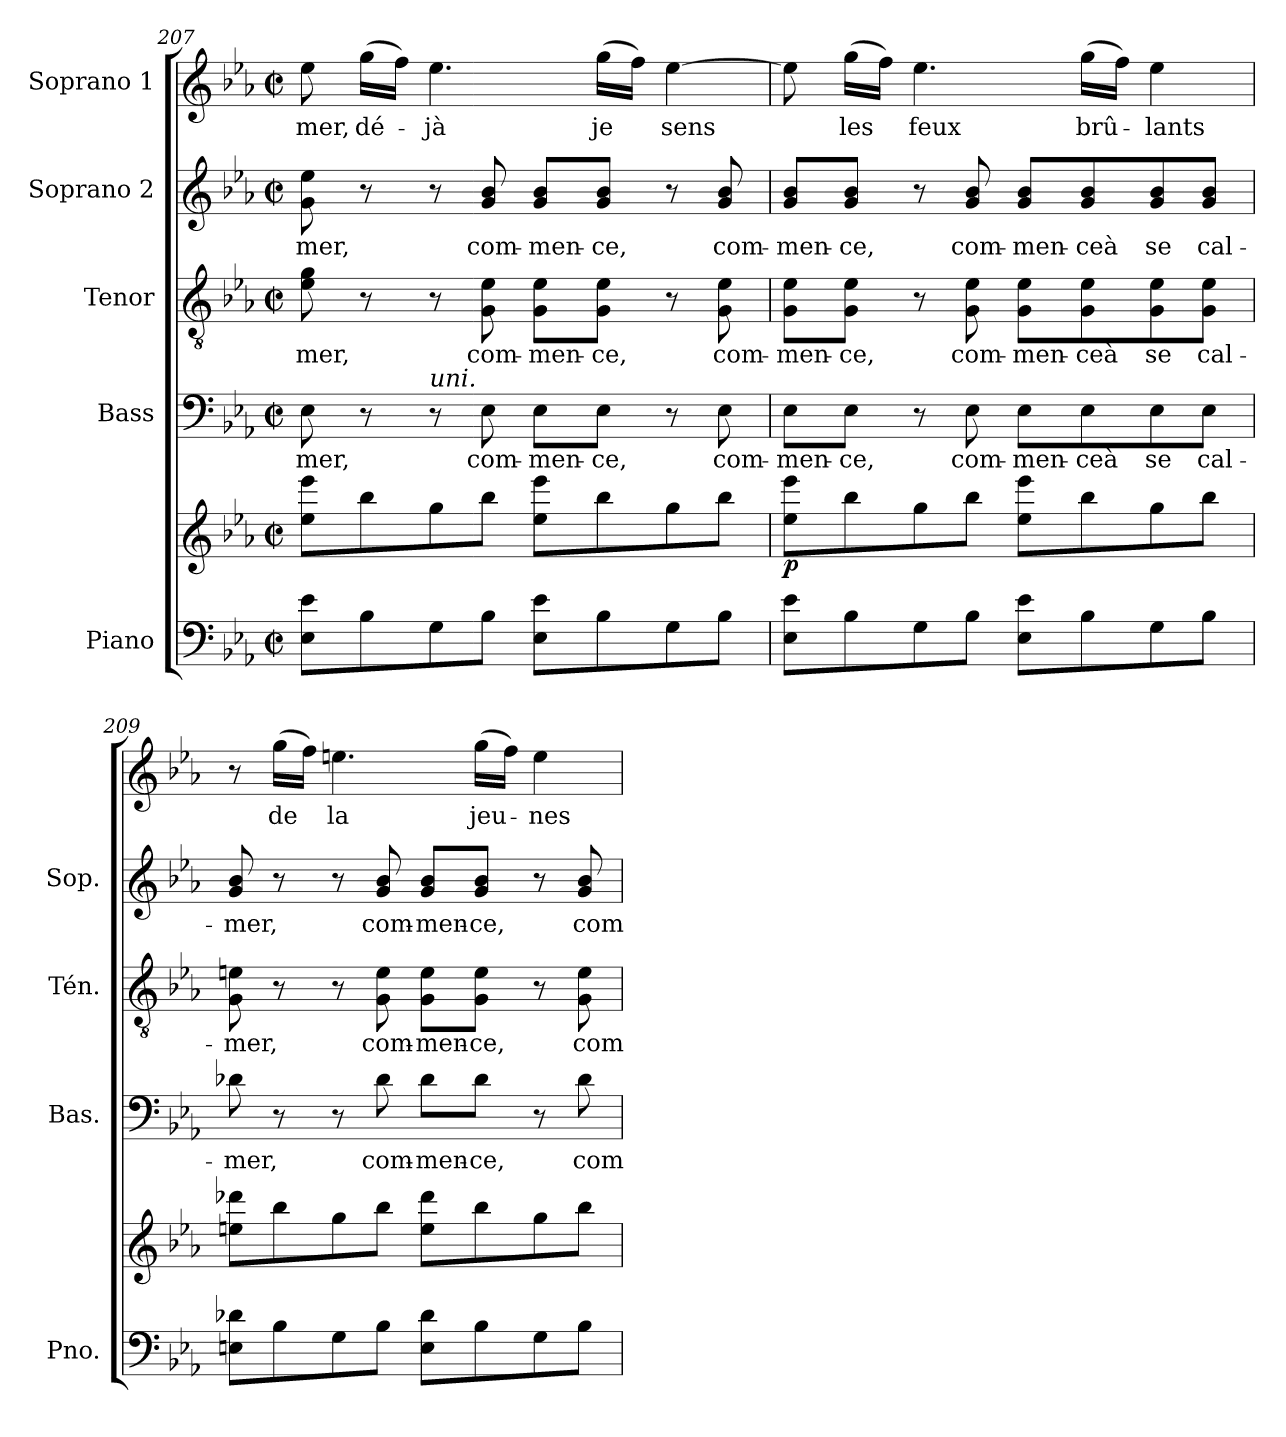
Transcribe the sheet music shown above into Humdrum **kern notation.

**kern	**kern	**dynam	**kern	**text	**kern	**text	**kern	**text	**kern	**text
*part5	*part5	*part5	*part4	*part4	*part3	*part3	*part2	*part2	*part1	*part1
*staff6	*staff5	*staff5/6	*staff4	*staff4	*staff3	*staff3	*staff2	*staff2	*staff1	*staff1
*I"Piano	*	*	*I"Bass	*	*I"Tenor	*	*I"Soprano 2	*	*I"Soprano 1	*
*I'Pno.	*	*	*I'Bas.	*	*I'Tén.	*	*I'Sop.	*	*	*
!!LO:PB:g=z
*clefF4	*clefG2	*	*clefF4	*	*clefGv2	*	*clefG2	*	*clefG2	*
*k[b-e-a-]	*k[b-e-a-]	*	*k[b-e-a-]	*	*k[b-e-a-]	*	*k[b-e-a-]	*	*k[b-e-a-]	*
*E-:	*E-:	*	*E-:	*	*E-:	*	*E-:	*	*E-:	*
*M2/2	*M2/2	*	*M2/2	*	*M2/2	*	*M2/2	*	*M2/2	*
*met(c|)	*met(c|)	*	*met(c|)	*	*met(c|)	*	*met(c|)	*	*met(c|)	*
=207	=207	=207	=207	=207	=207	=207	=207	=207	=207	=207
!	!	!	!	!LO:LY:b	!	!LO:LY:b	!	!LO:LY:b	!	!LO:LY:b
8E-\ 8e-\L	8ee-\ 8eee-\L	.	8E-\	-mer,	8e-\ 8g\	-mer,	8g\ 8ee-\	-mer,	8ee-\	-mer,
!	!	!	!	!	!	!	!	!	!	!LO:LY:b
8B-\	8bb-\	.	8r	.	8r	.	8r	.	(>16gg\LL	dé-
.	.	.	.	.	.	.	.	.	16ff\JJ)	.
!	!	!	!LO:TX:a:i:t=uni.	!	!	!	!	!	!	!
!	!	!	!	!	!	!	!	!	!	!LO:LY:b
8G\	8gg\	.	8r	.	8r	.	8r	.	4.ee-\	-jà
!	!	!	!	!LO:LY:b	!	!LO:LY:b	!	!LO:LY:b	!	!
8B-\J	8bb-\J	.	8E-\	com-	8G\ 8e-\	com-	8g/ 8b-/	com-	.	.
!	!	!	!	!LO:LY:b	!	!LO:LY:b	!	!LO:LY:b	!	!
8E-\ 8e-\L	8ee-\ 8eee-\L	.	8E-\L	-men-	8G\ 8e-\L	-men-	8g/ 8b-/L	-men-	.	.
!	!	!	!	!LO:LY:b	!	!LO:LY:b	!	!LO:LY:b	!	!LO:LY:b
8B-\	8bb-\	.	8E-\J	-ce,	8G\ 8e-\J	-ce,	8g/ 8b-/J	-ce,	(>16gg\LL	je
.	.	.	.	.	.	.	.	.	16ff\JJ)	.
!	!	!	!	!	!	!	!	!	!	!LO:LY:b
8G\	8gg\	.	8r	.	8r	.	8r	.	[4ee-\	sens
!	!	!	!	!LO:LY:b	!	!LO:LY:b	!	!LO:LY:b	!	!
8B-\J	8bb-\J	.	8E-\	com-	8G\ 8e-\	com-	8g/ 8b-/	com-	.	.
=208	=208	=208	=208	=208	=208	=208	=208	=208	=208	=208
!	!	!LO:DY:b	!	!LO:LY:b	!	!LO:LY:b	!	!LO:LY:b	!	!
8E-\ 8e-\L	8ee-\ 8eee-\L	p	8E-\L	-men-	8G\ 8e-\L	-men-	8g/ 8b-/L	-men-	8ee-\]	.
!	!	!	!	!LO:LY:b	!	!LO:LY:b	!	!LO:LY:b	!	!LO:LY:b
8B-\	8bb-\	.	8E-\J	-ce,	8G\ 8e-\J	-ce,	8g/ 8b-/J	-ce,	(>16gg\LL	les
.	.	.	.	.	.	.	.	.	16ff\JJ)	.
!	!	!	!	!	!	!	!	!	!	!LO:LY:b
8G\	8gg\	.	8r	.	8r	.	8r	.	4.ee-\	feux
!	!	!	!	!LO:LY:b	!	!LO:LY:b	!	!LO:LY:b	!	!
8B-\J	8bb-\J	.	8E-\	com-	8G\ 8e-\	com-	8g/ 8b-/	com-	.	.
!	!	!	!	!LO:LY:b	!	!LO:LY:b	!	!LO:LY:b	!	!
8E-\ 8e-\L	8ee-\ 8eee-\L	.	8E-\L	-men-	8G\ 8e-\L	-men-	8g/ 8b-/L	-men-	.	.
!	!	!	!	!LO:LY:b	!	!LO:LY:b	!	!LO:LY:b	!	!LO:LY:b
8B-\	8bb-\	.	8E-\	ceà	8G\ 8e-\	ceà	8g/ 8b-/	ceà	(>16gg\LL	brû-
.	.	.	.	.	.	.	.	.	16ff\JJ)	.
!	!	!	!	!LO:LY:b	!	!LO:LY:b	!	!LO:LY:b	!	!LO:LY:b
8G\	8gg\	.	8E-\	se	8G\ 8e-\	se	8g/ 8b-/	se	4ee-\	-lants
!	!	!	!	!LO:LY:b	!	!LO:LY:b	!	!LO:LY:b	!	!
8B-\J	8bb-\J	.	8E-\J	cal-	8G\ 8e-\J	cal-	8g/ 8b-/J	cal-	.	.
!!LO:PB:g=z
=209	=209	=209	=209	=209	=209	=209	=209	=209	=209	=209
!	!	!	!	!LO:LY:b	!	!LO:LY:b	!	!LO:LY:b	!	!
8En\ 8d-X\L	8een\ 8ddd-X\L	.	8d-X\	-mer,	8G\ 8en\	-mer,	8g/ 8b-/	-mer,	8r	.
!	!	!	!	!	!	!	!	!	!	!LO:LY:b
8B-\	8bb-\	.	8r	.	8r	.	8r	.	(>16gg\LL	de
.	.	.	.	.	.	.	.	.	16ff\JJ)	.
!	!	!	!	!	!	!	!	!	!	!LO:LY:b
8G\	8gg\	.	8r	.	8r	.	8r	.	4.een\	la
!	!	!	!	!LO:LY:b	!	!LO:LY:b	!	!LO:LY:b	!	!
8B-\J	8bb-\J	.	8d-\	com-	8G\ 8e\	com-	8g/ 8b-/	com-	.	.
!	!	!	!	!LO:LY:b	!	!LO:LY:b	!	!LO:LY:b	!	!
8E\ 8d-\L	8ee\ 8ddd-\L	.	8d-\L	-men-	8G\ 8e\L	-men-	8g/ 8b-/L	-men-	.	.
!	!	!	!	!LO:LY:b	!	!LO:LY:b	!	!LO:LY:b	!	!LO:LY:b
8B-\	8bb-\	.	8d-\J	-ce,	8G\ 8e\J	-ce,	8g/ 8b-/J	-ce,	(>16gg\LL	jeu-
.	.	.	.	.	.	.	.	.	16ff\JJ)	.
!	!	!	!	!	!	!	!	!	!	!LO:LY:b
8G\	8gg\	.	8r	.	8r	.	8r	.	4ee\	-nes-
!	!	!	!	!LO:LY:b	!	!LO:LY:b	!	!LO:LY:b	!	!
8B-\J	8bb-\J	.	8d-\	com-	8G\ 8e\	com-	8g/ 8b-/	com-	.	.
=	=	=	=	=	=	=	=	=	=	=
*-	*-	*-	*-	*-	*-	*-	*-	*-	*-	*-
